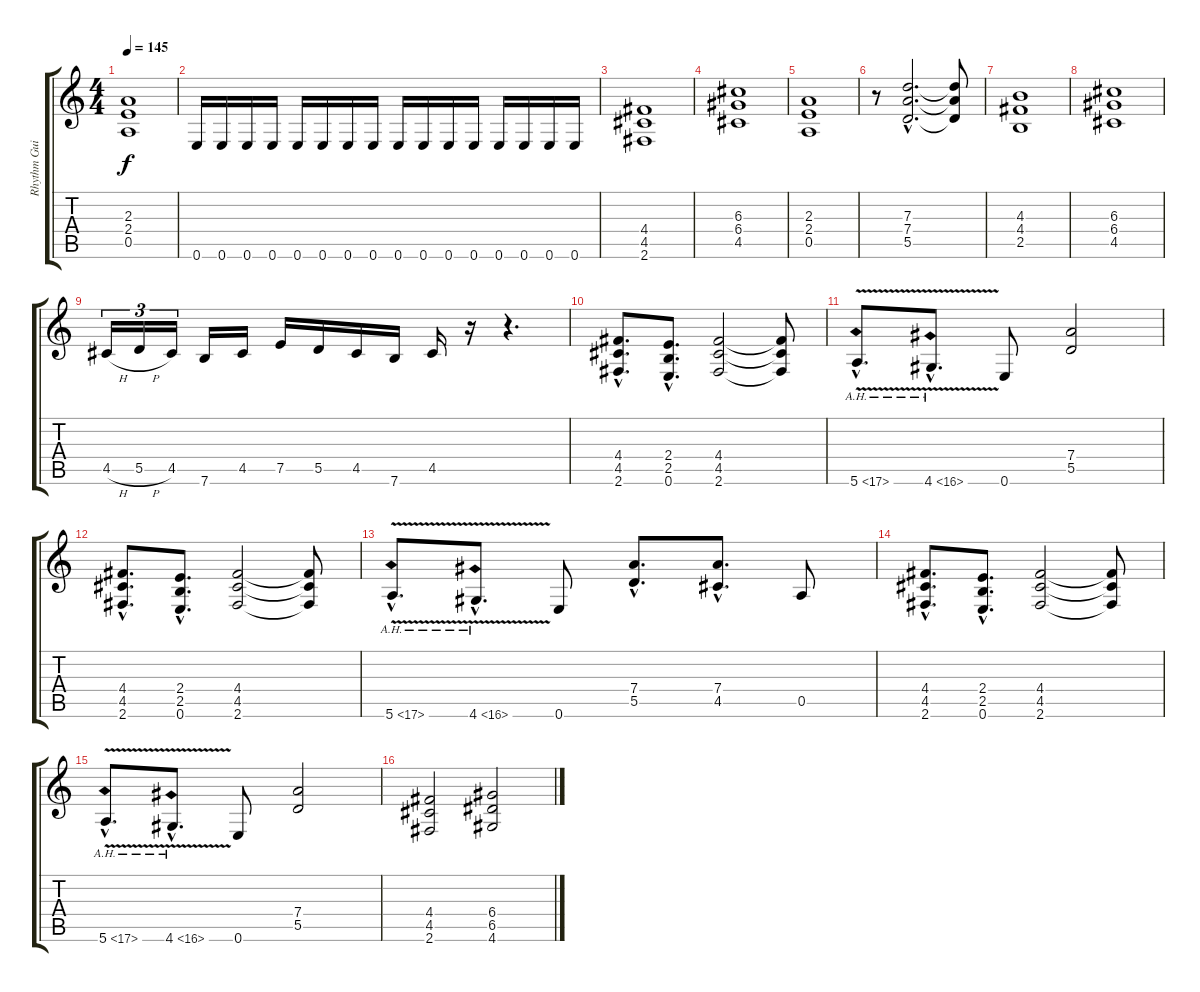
\track ("Rhythm Guitar 1" "Rhythm Gui") {instrument distortionguitar}
\staff {score tabs}
\tuning (E4 B3 G3 D3 A2 E2) {hide}
\ts (4 4)
\tempo 145
\clef g2
\ks c
(2.3 2.4 0.5).1{dy f} |
0.6.16 0.6.16 0.6.16 0.6.16 0.6.16 0.6.16 0.6.16 0.6.16 0.6.16 0.6.16 0.6.16 0.6.16 0.6.16 0.6.16 0.6.16 0.6.16 |
(4.4 4.5 2.6).1 |
(6.3 6.4 4.5).1 |
(2.3 2.4 0.5).1 |
r.8 (7.3{hac} 7.4{hac} 5.5{hac}).2{d} (7.3{t} 7.4{t} 5.5{t}).8 |
(4.3 4.4 2.5).1 |
(6.3 6.4 4.5).1 |
4.5{h}.16{tu (3 2)} 5.5{h}.16{tu (3 2)} 4.5.16{tu (3 2)} 7.6.16 4.5.16 7.5.16 5.5.16 4.5.16 7.6.16 4.5.16 r.16 r.4{d} |
(4.4{hac} 4.5{hac} 2.6{hac}).8{d} (2.4{hac} 2.5{hac} 0.6{hac}).8{d} (4.4 4.5 2.6).2 (4.4{t} 4.5{t} 2.6{t}).8 |
5.6{ah 12 v hac}.8{d} 4.6{ah 12 v hac}.8{d} 0.6.8 (7.4 5.5).2 |
(4.4{hac} 4.5{hac} 2.6{hac}).8{d} (2.4{hac} 2.5{hac} 0.6{hac}).8{d} (4.4 4.5 2.6).2 (4.4{t} 4.5{t} 2.6{t}).8 |
5.6{ah 12 v hac}.8{d} 4.6{ah 12 v hac}.8{d} 0.6.8 (7.4{hac} 5.5{hac}).8{d} (7.4{hac} 4.5{hac}).8{d} 0.5.8 |
(4.4{hac} 4.5{hac} 2.6{hac}).8{d} (2.4{hac} 2.5{hac} 0.6{hac}).8{d} (4.4 4.5 2.6).2 (4.4{t} 4.5{t} 2.6{t}).8 |
5.6{ah 12 v hac}.8{d} 4.6{ah 12 v hac}.8{d} 0.6.8 (7.4 5.5).2 |
(4.4 4.5 2.6).2 (6.4 6.5 4.6).2
